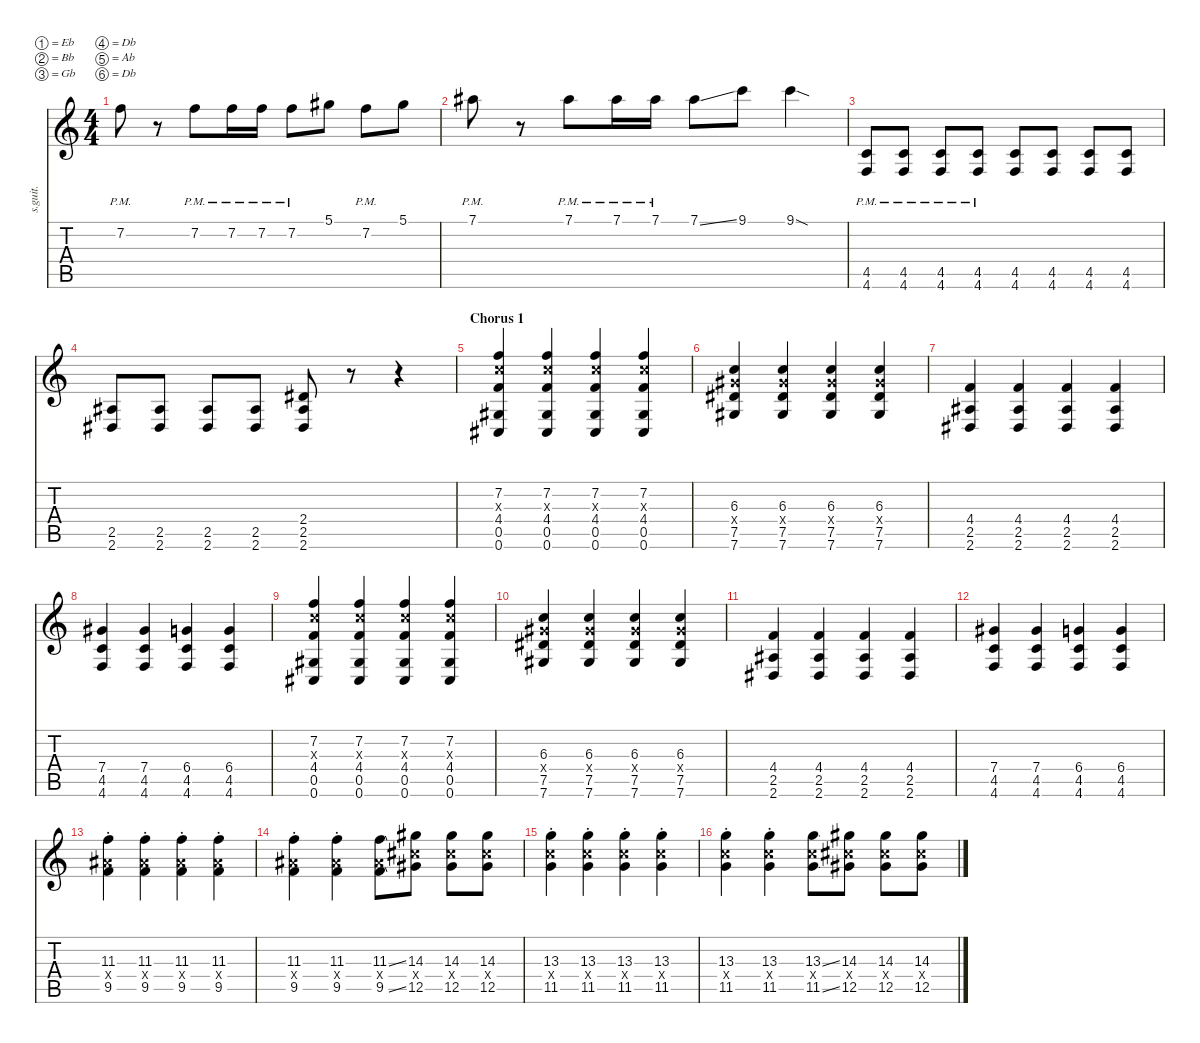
\defaultSystemsLayout 4
\hideDynamics
\bracketExtendMode nobrackets
\track ("Josh Farro | Lead Guitar | Dist." "s.guit.") {instrument distortionguitar}
\staff {score tabs}
\tuning (Eb4 Bb3 Gb3 Db3 Ab2 Db2)
\ts (4 4)
\tempo (173 hide)
\clef g2
\ks c
7.2{pm}.8{lyrics (0 "") lyrics (1 "") lyrics (2 "") lyrics (3 "") lyrics (4 "") dy ff} r.8 7.2{pm}.8{lyrics (0 "") lyrics (1 "") lyrics (2 "") lyrics (3 "") lyrics (4 "")} 7.2{pm}.16{lyrics (0 "") lyrics (1 "") lyrics (2 "") lyrics (3 "") lyrics (4 "")} 7.2{pm}.16{lyrics (0 "") lyrics (1 "") lyrics (2 "") lyrics (3 "") lyrics (4 "")} 7.2{pm}.8{lyrics (0 "") lyrics (1 "") lyrics (2 "") lyrics (3 "") lyrics (4 "")} 5.1{acc #}.8{lyrics (0 "") lyrics (1 "") lyrics (2 "") lyrics (3 "") lyrics (4 "")} 7.2{pm}.8{lyrics (0 "") lyrics (1 "") lyrics (2 "") lyrics (3 "") lyrics (4 "")} 5.1{acc #}.8{lyrics (0 "") lyrics (1 "") lyrics (2 "") lyrics (3 "") lyrics (4 "")} |
7.1{pm acc #}.8{lyrics (0 "") lyrics (1 "") lyrics (2 "") lyrics (3 "") lyrics (4 "")} r.8 7.1{pm acc #}.8{lyrics (0 "") lyrics (1 "") lyrics (2 "") lyrics (3 "") lyrics (4 "")} 7.1{pm acc #}.16{lyrics (0 "") lyrics (1 "") lyrics (2 "") lyrics (3 "") lyrics (4 "")} 7.1{pm acc #}.16{lyrics (0 "") lyrics (1 "") lyrics (2 "") lyrics (3 "") lyrics (4 "")} 7.1{ss acc #}.8{lyrics (0 "") lyrics (1 "") lyrics (2 "") lyrics (3 "") lyrics (4 "")} 9.1.8{lyrics (0 "") lyrics (1 "") lyrics (2 "") lyrics (3 "") lyrics (4 "")} 9.1{sod}.4{lyrics (0 "") lyrics (1 "") lyrics (2 "") lyrics (3 "") lyrics (4 "")} |
(4.5{pm} 4.6{pm}).8{lyrics (0 "") lyrics (1 "") lyrics (2 "") lyrics (3 "") lyrics (4 "") dy f} (4.5{pm} 4.6{pm}).8{lyrics (0 "") lyrics (1 "") lyrics (2 "") lyrics (3 "") lyrics (4 "")} (4.5{pm} 4.6{pm}).8{lyrics (0 "") lyrics (1 "") lyrics (2 "") lyrics (3 "") lyrics (4 "")} (4.5{pm} 4.6{pm}).8{lyrics (0 "") lyrics (1 "") lyrics (2 "") lyrics (3 "") lyrics (4 "")} (4.5 4.6).8{lyrics (0 "") lyrics (1 "") lyrics (2 "") lyrics (3 "") lyrics (4 "")} (4.5 4.6).8{lyrics (0 "") lyrics (1 "") lyrics (2 "") lyrics (3 "") lyrics (4 "")} (4.5 4.6).8{lyrics (0 "") lyrics (1 "") lyrics (2 "") lyrics (3 "") lyrics (4 "")} (4.5 4.6).8{lyrics (0 "") lyrics (1 "") lyrics (2 "") lyrics (3 "") lyrics (4 "")} |
(2.5{acc #} 2.6{acc #}).8{lyrics (0 "") lyrics (1 "") lyrics (2 "") lyrics (3 "") lyrics (4 "")} (2.5{acc #} 2.6{acc #}).8{lyrics (0 "") lyrics (1 "") lyrics (2 "") lyrics (3 "") lyrics (4 "")} (2.5{acc #} 2.6{acc #}).8{lyrics (0 "") lyrics (1 "") lyrics (2 "") lyrics (3 "") lyrics (4 "")} (2.5{acc #} 2.6{acc #}).8{lyrics (0 "") lyrics (1 "") lyrics (2 "") lyrics (3 "") lyrics (4 "")} (2.4{acc #} 2.5{acc #} 2.6{acc #}).8{lyrics (0 "") lyrics (1 "") lyrics (2 "") lyrics (3 "") lyrics (4 "")} r.8 r.4 |
\section ("" "Chorus 1")
(7.2 6.3{x} 4.4 0.5{acc #} 0.6{acc #}).4{lyrics (0 "") lyrics (1 "") lyrics (2 "") lyrics (3 "") lyrics (4 "")} (7.2 6.3{x} 4.4 0.5{acc #} 0.6{acc #}).4{lyrics (0 "") lyrics (1 "") lyrics (2 "") lyrics (3 "") lyrics (4 "")} (7.2 6.3{x} 4.4 0.5{acc #} 0.6{acc #}).4{lyrics (0 "") lyrics (1 "") lyrics (2 "") lyrics (3 "") lyrics (4 "")} (7.2 6.3{x} 4.4 0.5{acc #} 0.6{acc #}).4{lyrics (0 "") lyrics (1 "") lyrics (2 "") lyrics (3 "") lyrics (4 "")} |
(6.3 7.4{x acc #} 7.5{acc #} 7.6{acc #}).4{lyrics (0 "") lyrics (1 "") lyrics (2 "") lyrics (3 "") lyrics (4 "")} (6.3 7.4{x acc #} 7.5{acc #} 7.6{acc #}).4{lyrics (0 "") lyrics (1 "") lyrics (2 "") lyrics (3 "") lyrics (4 "")} (6.3 7.4{x acc #} 7.5{acc #} 7.6{acc #}).4{lyrics (0 "") lyrics (1 "") lyrics (2 "") lyrics (3 "") lyrics (4 "")} (6.3 7.4{x acc #} 7.5{acc #} 7.6{acc #}).4{lyrics (0 "") lyrics (1 "") lyrics (2 "") lyrics (3 "") lyrics (4 "")} |
(4.4 2.5{acc #} 2.6{acc #}).4{lyrics (0 "") lyrics (1 "") lyrics (2 "") lyrics (3 "") lyrics (4 "")} (4.4 2.5{acc #} 2.6{acc #}).4{lyrics (0 "") lyrics (1 "") lyrics (2 "") lyrics (3 "") lyrics (4 "")} (4.4 2.5{acc #} 2.6{acc #}).4{lyrics (0 "") lyrics (1 "") lyrics (2 "") lyrics (3 "") lyrics (4 "")} (4.4 2.5{acc #} 2.6{acc #}).4{lyrics (0 "") lyrics (1 "") lyrics (2 "") lyrics (3 "") lyrics (4 "")} |
(7.4{acc #} 4.5 4.6).4{lyrics (0 "") lyrics (1 "") lyrics (2 "") lyrics (3 "") lyrics (4 "")} (7.4{acc #} 4.5 4.6).4{lyrics (0 "") lyrics (1 "") lyrics (2 "") lyrics (3 "") lyrics (4 "")} (6.4 4.5 4.6).4{lyrics (0 "") lyrics (1 "") lyrics (2 "") lyrics (3 "") lyrics (4 "")} (6.4 4.5 4.6).4{lyrics (0 "") lyrics (1 "") lyrics (2 "") lyrics (3 "") lyrics (4 "")} |
(7.2 6.3{x} 4.4 0.5{acc #} 0.6{acc #}).4{lyrics (0 "") lyrics (1 "") lyrics (2 "") lyrics (3 "") lyrics (4 "")} (7.2 6.3{x} 4.4 0.5{acc #} 0.6{acc #}).4{lyrics (0 "") lyrics (1 "") lyrics (2 "") lyrics (3 "") lyrics (4 "")} (7.2 6.3{x} 4.4 0.5{acc #} 0.6{acc #}).4{lyrics (0 "") lyrics (1 "") lyrics (2 "") lyrics (3 "") lyrics (4 "")} (7.2 6.3{x} 4.4 0.5{acc #} 0.6{acc #}).4{lyrics (0 "") lyrics (1 "") lyrics (2 "") lyrics (3 "") lyrics (4 "")} |
(6.3 7.4{x acc #} 7.5{acc #} 7.6{acc #}).4{lyrics (0 "") lyrics (1 "") lyrics (2 "") lyrics (3 "") lyrics (4 "")} (6.3 7.4{x acc #} 7.5{acc #} 7.6{acc #}).4{lyrics (0 "") lyrics (1 "") lyrics (2 "") lyrics (3 "") lyrics (4 "")} (6.3 7.4{x acc #} 7.5{acc #} 7.6{acc #}).4{lyrics (0 "") lyrics (1 "") lyrics (2 "") lyrics (3 "") lyrics (4 "")} (6.3 7.4{x acc #} 7.5{acc #} 7.6{acc #}).4{lyrics (0 "") lyrics (1 "") lyrics (2 "") lyrics (3 "") lyrics (4 "")} |
(4.4 2.5{acc #} 2.6{acc #}).4{lyrics (0 "") lyrics (1 "") lyrics (2 "") lyrics (3 "") lyrics (4 "")} (4.4 2.5{acc #} 2.6{acc #}).4{lyrics (0 "") lyrics (1 "") lyrics (2 "") lyrics (3 "") lyrics (4 "")} (4.4 2.5{acc #} 2.6{acc #}).4{lyrics (0 "") lyrics (1 "") lyrics (2 "") lyrics (3 "") lyrics (4 "")} (4.4 2.5{acc #} 2.6{acc #}).4{lyrics (0 "") lyrics (1 "") lyrics (2 "") lyrics (3 "") lyrics (4 "")} |
(7.4{acc #} 4.5 4.6).4{lyrics (0 "") lyrics (1 "") lyrics (2 "") lyrics (3 "") lyrics (4 "")} (7.4{acc #} 4.5 4.6).4{lyrics (0 "") lyrics (1 "") lyrics (2 "") lyrics (3 "") lyrics (4 "")} (6.4 4.5 4.6).4{lyrics (0 "") lyrics (1 "") lyrics (2 "") lyrics (3 "") lyrics (4 "")} (6.4 4.5 4.6).4{lyrics (0 "") lyrics (1 "") lyrics (2 "") lyrics (3 "") lyrics (4 "")} |
(11.3{st} 9.4{st x acc #} 9.5{st}).4{lyrics (0 "") lyrics (1 "") lyrics (2 "") lyrics (3 "") lyrics (4 "")} (11.3{st} 9.4{st x acc #} 9.5{st}).4{lyrics (0 "") lyrics (1 "") lyrics (2 "") lyrics (3 "") lyrics (4 "")} (11.3{st} 9.4{st x acc #} 9.5{st}).4{lyrics (0 "") lyrics (1 "") lyrics (2 "") lyrics (3 "") lyrics (4 "")} (11.3{st} 9.4{st x acc #} 9.5{st}).4{lyrics (0 "") lyrics (1 "") lyrics (2 "") lyrics (3 "") lyrics (4 "")} |
(11.3{st} 9.4{st x acc #} 9.5{st}).4{lyrics (0 "") lyrics (1 "") lyrics (2 "") lyrics (3 "") lyrics (4 "")} (11.3{st} 9.4{st x acc #} 9.5{st}).4{lyrics (0 "") lyrics (1 "") lyrics (2 "") lyrics (3 "") lyrics (4 "")} (11.3{ss} 9.4{x acc #} 9.5{ss}).8{lyrics (0 "") lyrics (1 "") lyrics (2 "") lyrics (3 "") lyrics (4 "")} (14.3{acc #} 12.4{x acc #} 12.5{acc #}).8{lyrics (0 "") lyrics (1 "") lyrics (2 "") lyrics (3 "") lyrics (4 "")} (14.3{acc #} 12.4{x acc #} 12.5{acc #}).8{lyrics (0 "") lyrics (1 "") lyrics (2 "") lyrics (3 "") lyrics (4 "")} (14.3{acc #} 12.4{x acc #} 12.5{acc #}).8{lyrics (0 "") lyrics (1 "") lyrics (2 "") lyrics (3 "") lyrics (4 "")} |
(13.3{st} 11.4{st x} 11.5{st}).4{lyrics (0 "") lyrics (1 "") lyrics (2 "") lyrics (3 "") lyrics (4 "")} (13.3{st} 11.4{st x} 11.5{st}).4{lyrics (0 "") lyrics (1 "") lyrics (2 "") lyrics (3 "") lyrics (4 "")} (13.3{st} 11.4{st x} 11.5{st}).4{lyrics (0 "") lyrics (1 "") lyrics (2 "") lyrics (3 "") lyrics (4 "")} (13.3{st} 11.4{st x} 11.5{st}).4{lyrics (0 "") lyrics (1 "") lyrics (2 "") lyrics (3 "") lyrics (4 "")} |
(13.3{st} 11.4{st x} 11.5{st}).4{lyrics (0 "") lyrics (1 "") lyrics (2 "") lyrics (3 "") lyrics (4 "")} (13.3{st} 11.4{st x} 11.5{st}).4{lyrics (0 "") lyrics (1 "") lyrics (2 "") lyrics (3 "") lyrics (4 "")} (13.3{ss} 11.4{x} 11.5{ss}).8{lyrics (0 "") lyrics (1 "") lyrics (2 "") lyrics (3 "") lyrics (4 "")} (14.3{acc #} 12.4{x acc #} 12.5{acc #}).8{lyrics (0 "") lyrics (1 "") lyrics (2 "") lyrics (3 "") lyrics (4 "")} (14.3{acc #} 12.4{x acc #} 12.5{acc #}).8{lyrics (0 "") lyrics (1 "") lyrics (2 "") lyrics (3 "") lyrics (4 "")} (14.3{acc #} 12.4{x acc #} 12.5{acc #}).8{lyrics (0 "") lyrics (1 "") lyrics (2 "") lyrics (3 "") lyrics (4 "")}
